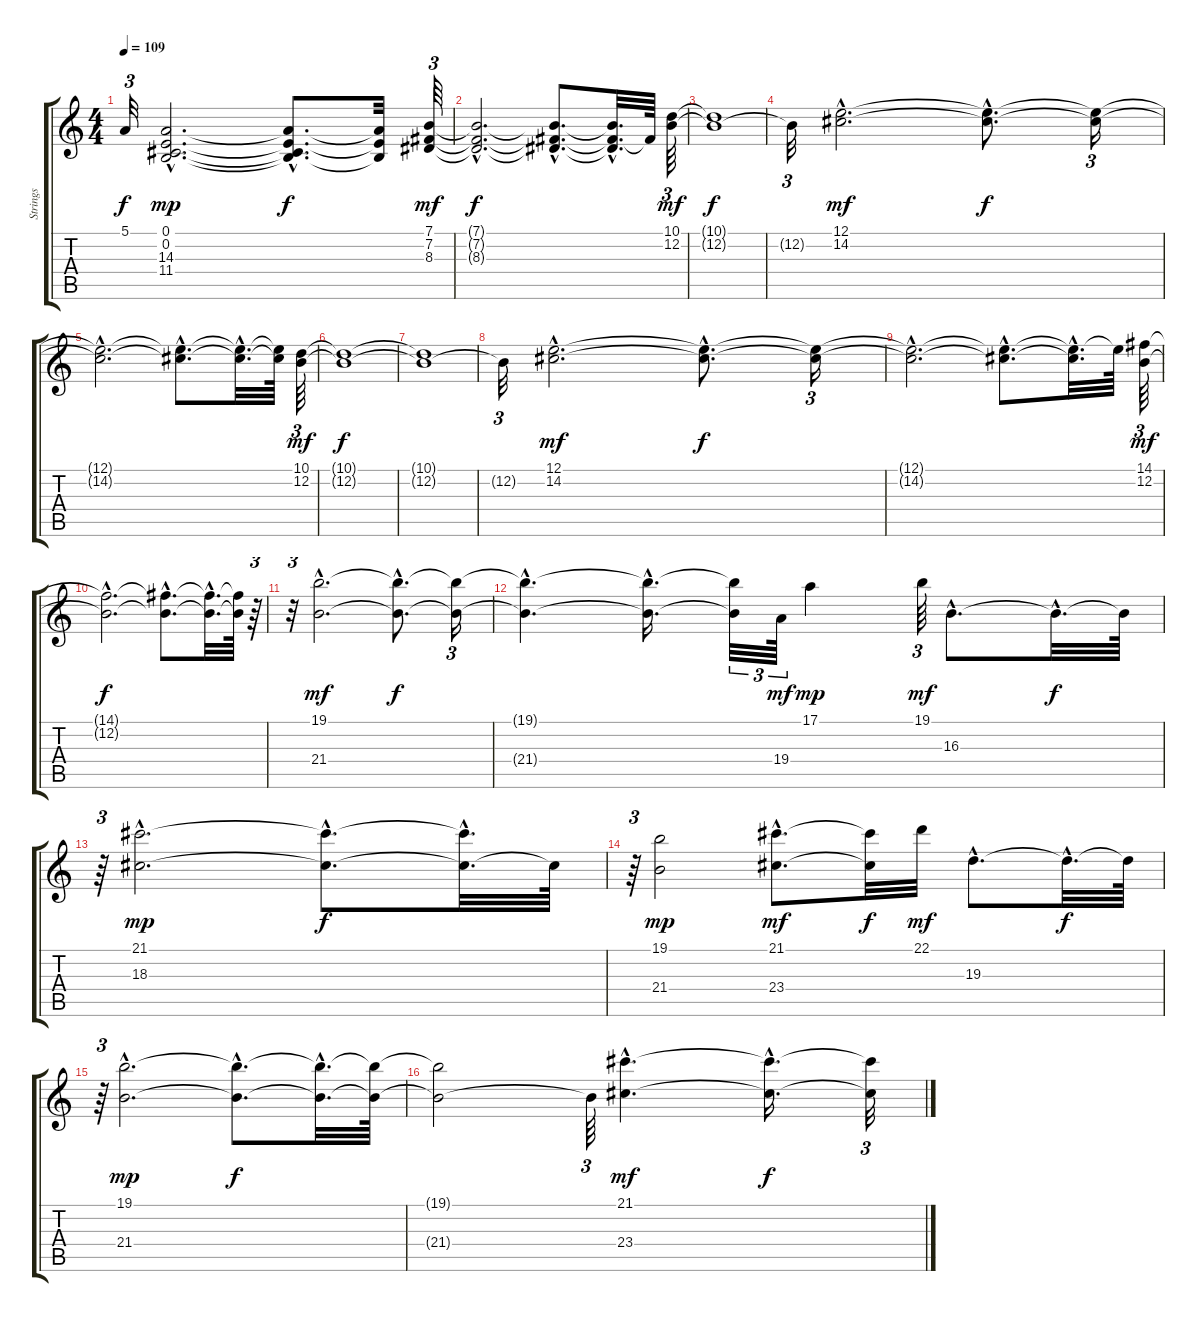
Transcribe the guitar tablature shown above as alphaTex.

\track ("Strings " "Strings ") {instrument stringensemble1}
\staff {score tabs}
\tuning (E4 B3 G3 D3 A2 E2) {hide}
\ts (4 4)
\tempo 109
\clef g2
\ks c
5.1{t}.32{tu (3 2) dy f} (0.1{hac} 0.2{hac} 14.3{hac} 11.4{hac}).2{d dy mp} (0.1{hac t} 0.2{hac t} 14.3{hac t} 11.4{hac t}).8{d dy f} (0.1{t} 0.2{t} 14.3{t}).32 (7.1 7.2 8.3).64{tu (3 2) dy mf} |
(7.1{hac t} 7.2{hac t} 8.3{hac t}).2{d dy f} (7.1{hac t} 7.2{hac t} 8.3{hac t}).8{d} (7.1{hac t} 7.2{hac t} 8.3{hac t}).32{d} 7.2{t}.64 (10.1 12.2).64{tu (3 2) dy mf} |
(10.1{t} 12.2{t}).1{dy f} |
12.2{t}.32{tu (3 2)} (12.1{hac} 14.2{hac}).2{d dy mf} (12.1{hac t} 14.2{hac t}).8{d dy f} (12.1{t} 14.2{t}).16{tu (3 2)} |
(12.1{hac t} 14.2{hac t}).2{d} (12.1{hac t} 14.2{hac t}).8{d} (12.1{hac t} 14.2{hac t}).32{d} (12.1{t} 14.2{t}).64 (10.1 12.2).64{tu (3 2) dy mf} |
(10.1{t} 12.2{t}).1{dy f} |
(10.1{t} 12.2{t}).1 |
12.2{t}.32{tu (3 2)} (12.1{hac} 14.2{hac}).2{d dy mf} (12.1{hac t} 14.2{hac t}).8{d dy f} (12.1{t} 14.2{t}).16{tu (3 2)} |
(12.1{hac t} 14.2{hac t}).2{d} (12.1{hac t} 14.2{hac t}).8{d} (12.1{hac t} 14.2{hac t}).32{d} 12.1{t}.64 (14.1 12.2).64{tu (3 2) dy mf} |
(14.1{hac t} 12.2{hac t}).2{d dy f} (14.1{hac t} 12.2{hac t}).8{d} (14.1{hac t} 12.2{hac t}).32{d} (14.1{t} 12.2{t}).64 r.64{tu (3 2)} |
r.32{tu (3 2)} (19.1{hac} 21.4{hac}).2{d dy mf} (19.1{hac t} 21.4{hac t}).8{d dy f} (19.1{t} 21.4{t}).16{tu (3 2)} |
(19.1{hac t} 21.4{hac t}).4{d} (19.1{hac t} 21.4{hac t}).16{d} (19.1{t} 21.4{t}).32{tu (3 2)} 19.4.64{tu (3 2) dy mf} 17.1.4{dy mp} 19.1.64{tu (3 2) dy mf} 16.3{hac}.8{d} 16.3{hac t}.32{d dy f} 16.3{t}.64 |
r.64{tu (3 2)} (21.1{hac} 18.3{hac}).2{d dy mp} (21.1{hac t} 18.3{hac t}).8{d dy f} (21.1{hac t} 18.3{hac t}).32{d} 18.3{t}.64 |
r.64{tu (3 2)} (19.1 21.4).2{dy mp} (21.1{hac} 23.4{hac}).8{d dy mf} (21.1{t} 23.4{t}).32{dy f} 22.1.32{dy mf} 19.3{hac}.8{d} 19.3{hac t}.32{d dy f} 19.3{t}.64 |
r.64{tu (3 2)} (19.1{hac} 21.4{hac}).2{d dy mp} (19.1{hac t} 21.4{hac t}).8{d dy f} (19.1{hac t} 21.4{hac t}).32{d} (19.1{t} 21.4{t}).64 |
(19.1{t} 21.4{t}).2 21.4{t}.64{tu (3 2)} (21.1{hac} 23.4{hac}).4{d dy mf} (21.1{hac t} 23.4{hac t}).16{d dy f} (21.1{t} 23.4{t}).32{tu (3 2)}
